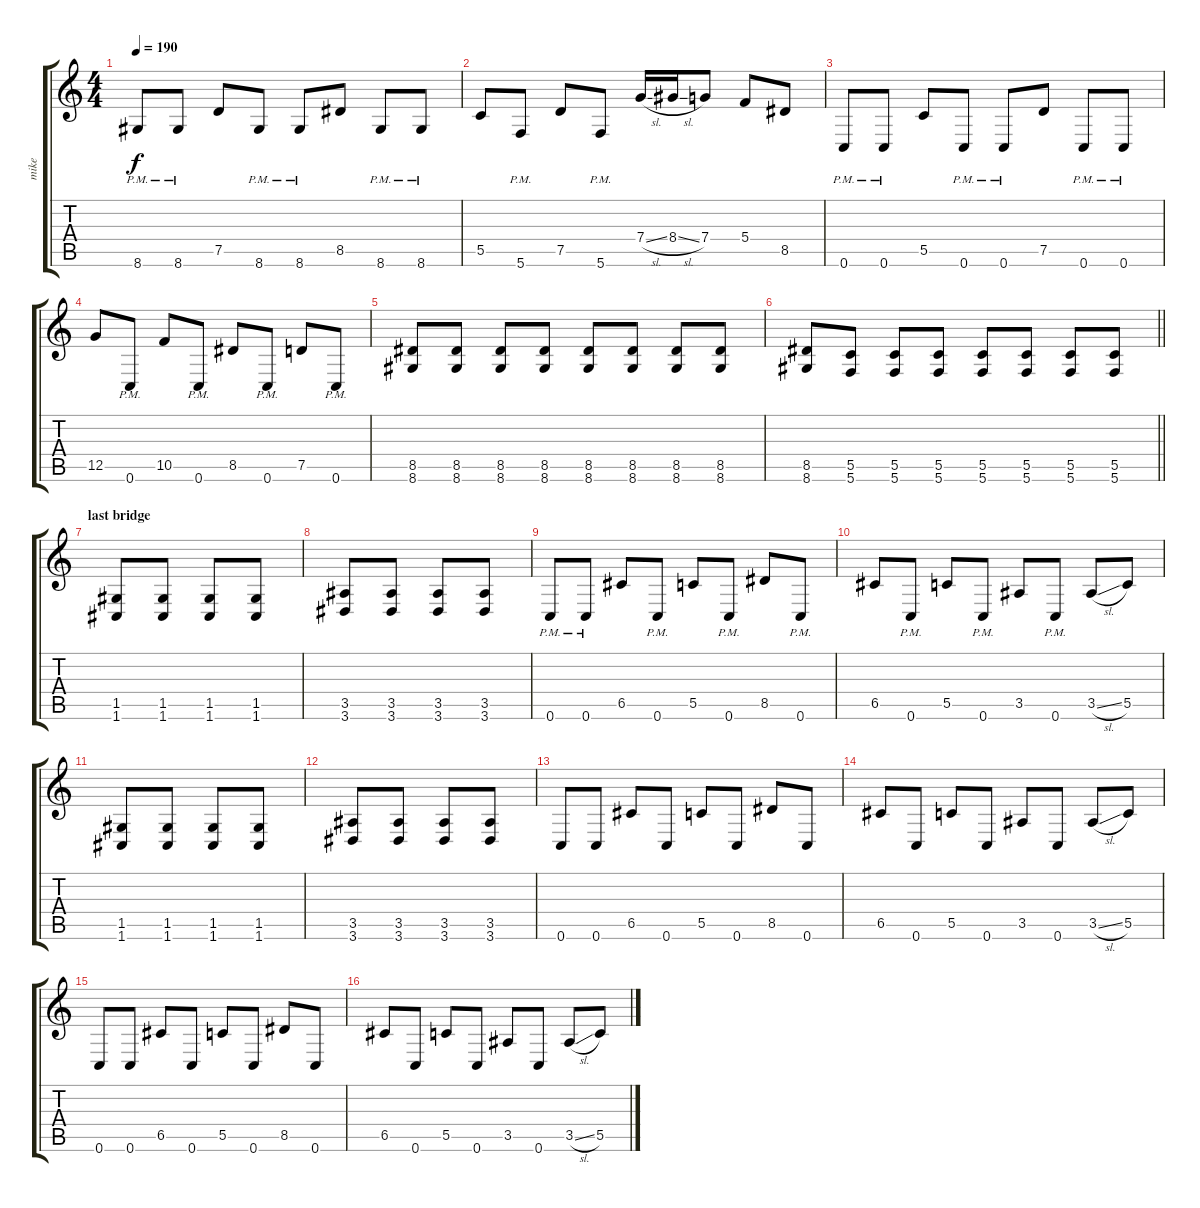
\track ("mike" "mike") {instrument distortionguitar}
\staff {score tabs}
\tuning (D4 A3 F3 C3 G2 C2) {hide}
\ts (4 4)
\tempo 190
\clef g2
\ks c
8.6{pm}.8{dy f} 8.6{pm}.8 7.5.8 8.6{pm}.8 8.6{pm}.8 8.5.8 8.6{pm}.8 8.6{pm}.8 |
5.5.8 5.6{pm}.8 7.5.8 5.6{pm}.8 7.4{sl}.16 8.4{sl}.16 7.4.8 5.4.8 8.5.8 |
0.6{pm}.8 0.6{pm}.8 5.5.8 0.6{pm}.8 0.6{pm}.8 7.5.8 0.6{pm}.8 0.6{pm}.8 |
12.5.8 0.6{pm}.8 10.5.8 0.6{pm}.8 8.5.8 0.6{pm}.8 7.5.8 0.6{pm}.8 |
(8.5 8.6).8 (8.5 8.6).8 (8.5 8.6).8 (8.5 8.6).8 (8.5 8.6).8 (8.5 8.6).8 (8.5 8.6).8 (8.5 8.6).8 |
\barLineRight lightlight
(8.5 8.6).8 (5.5 5.6).8 (5.5 5.6).8 (5.5 5.6).8 (5.5 5.6).8 (5.5 5.6).8 (5.5 5.6).8 (5.5 5.6).8 |
\section ("" "last bridge")
(1.5 1.6).8 (1.5 1.6).8 (1.5 1.6).8 (1.5 1.6).8 |
(3.5 3.6).8 (3.5 3.6).8 (3.5 3.6).8 (3.5 3.6).8 |
0.6{pm}.8 0.6{pm}.8 6.5.8 0.6{pm}.8 5.5.8 0.6{pm}.8 8.5.8 0.6{pm}.8 |
6.5.8 0.6{pm}.8 5.5.8 0.6{pm}.8 3.5.8 0.6{pm}.8 3.5{sl}.8 5.5.8 |
(1.5 1.6).8 (1.5 1.6).8 (1.5 1.6).8 (1.5 1.6).8 |
(3.5 3.6).8 (3.5 3.6).8 (3.5 3.6).8 (3.5 3.6).8 |
0.6.8 0.6.8 6.5.8 0.6.8 5.5.8 0.6.8 8.5.8 0.6.8 |
6.5.8 0.6.8 5.5.8 0.6.8 3.5.8 0.6.8 3.5{sl}.8 5.5.8 |
0.6.8 0.6.8 6.5.8 0.6.8 5.5.8 0.6.8 8.5.8 0.6.8 |
6.5.8 0.6.8 5.5.8 0.6.8 3.5.8 0.6.8 3.5{sl}.8 5.5.8
